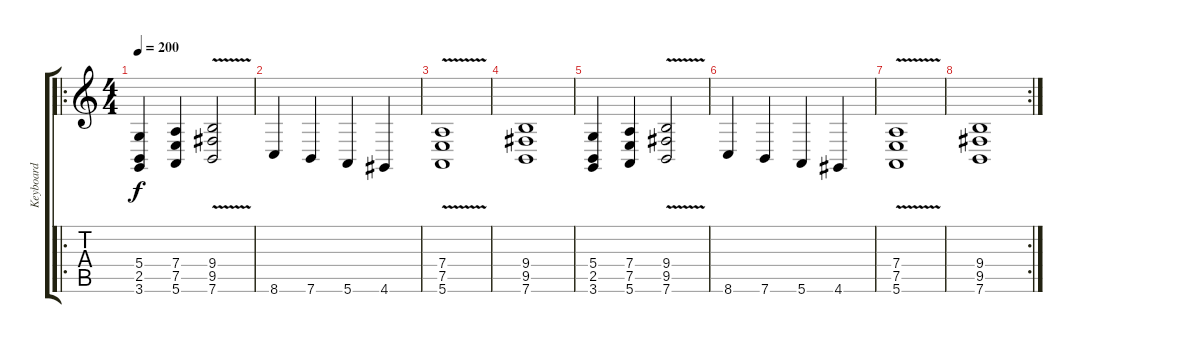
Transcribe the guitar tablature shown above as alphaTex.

\track ("Keyboard" "Keyboard") {instrument choiraahs}
\staff {score tabs}
\tuning (E4 B3 G3 D3 A2 E2) {hide}
\ro
\ts (4 4)
\tempo 200
\clef g2
\ks c
(5.4 2.5 3.6).4{dy f instrument choiraahs} (7.4 7.5 5.6).4 (9.4 9.5{v} 7.6).2 |
8.6.4 7.6.4 5.6.4 4.6.4 |
(7.4{v} 7.5 5.6).1 |
(9.4 9.5 7.6).1 |
(5.4 2.5 3.6).4{instrument choiraahs} (7.4 7.5 5.6).4 (9.4 9.5{v} 7.6).2 |
8.6.4 7.6.4 5.6.4 4.6.4 |
(7.4{v} 7.5 5.6).1 |
\rc 2
(9.4 9.5 7.6).1
